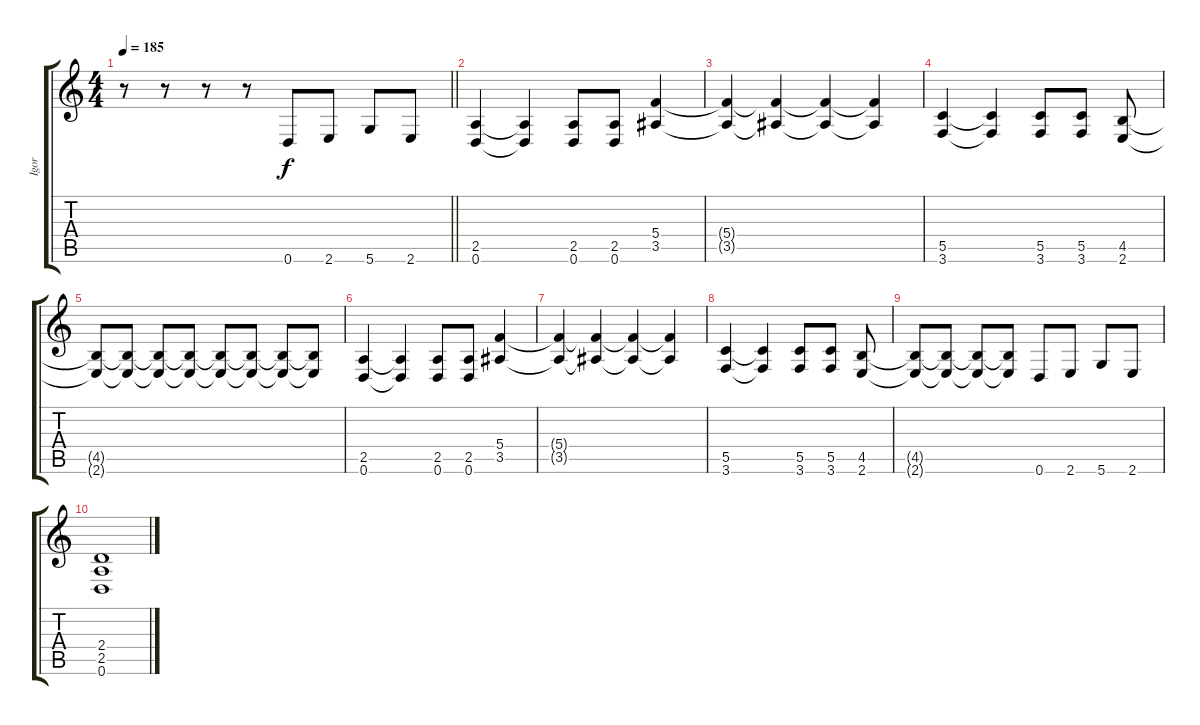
\track ("Igor" "Igor") {instrument overdrivenguitar}
\staff {score tabs}
\tuning (D4 A3 F3 C3 G2 D2) {hide}
\ts (4 4)
\tempo 185
\clef g2
\barLineRight lightlight
\ks c
r.8{dy f} r.8 r.8 r.8 0.6.8 2.6.8 5.6.8 2.6.8 |
(2.5 0.6).4 (2.5{t} 0.6{t}).4 (2.5 0.6).8 (2.5 0.6).8 (5.4 3.5).4 |
(5.4{t} 3.5{t}).4 (5.4{t} 3.5{t}).4 (5.4{t} 3.5{t}).4 (5.4{t} 3.5{t}).4 |
(5.5 3.6).4 (5.5{t} 3.6{t}).4 (5.5 3.6).8 (5.5 3.6).8 (4.5 2.6).8 |
(4.5{t} 2.6{t}).8 (4.5{t} 2.6{t}).8 (4.5{t} 2.6{t}).8 (4.5{t} 2.6{t}).8 (4.5{t} 2.6{t}).8 (4.5{t} 2.6{t}).8 (4.5{t} 2.6{t}).8 (4.5{t} 2.6{t}).8 |
(2.5 0.6).4 (2.5{t} 0.6{t}).4 (2.5 0.6).8 (2.5 0.6).8 (5.4 3.5).4 |
(5.4{t} 3.5{t}).4 (5.4{t} 3.5{t}).4 (5.4{t} 3.5{t}).4 (5.4{t} 3.5{t}).4 |
(5.5 3.6).4 (5.5{t} 3.6{t}).4 (5.5 3.6).8 (5.5 3.6).8 (4.5 2.6).8 |
(4.5{t} 2.6{t}).8 (4.5{t} 2.6{t}).8 (4.5{t} 2.6{t}).8 (4.5{t} 2.6{t}).8 0.6.8 2.6.8 5.6.8 2.6.8 |
(2.4 2.5 0.6).1
